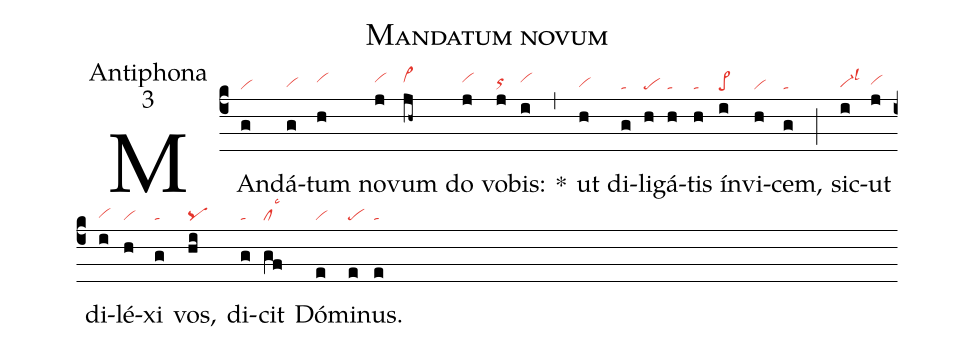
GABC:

name: Mandatum novum;
office-part: Antiphona;
mode: 3;
nabc-lines: 1;
%%
(c4)
MAn(g|vi)dá(g|vihg)tum(h|vihi) no(j|vihi)vum(jh~|vi>hi) do(j|vihi) vo(j|orhh)bis:(i|vihi) *(,)
ut(h|vihg) di(g|ta)li(h|pe)gá(h|ta)tis(h|ta) ín(i|pe>)vi(h|vi)cem,(g|ta) (;)
sic(i|vi-hglsl3)ut(j|vihh) di(i|vihg)lé(h|vi)xi(g|ta) vos,(hi|pq) di(g|ta)cit(gf|cllsc3) Dó(e|vi)mi(e|pe)nus.(e|ta)
